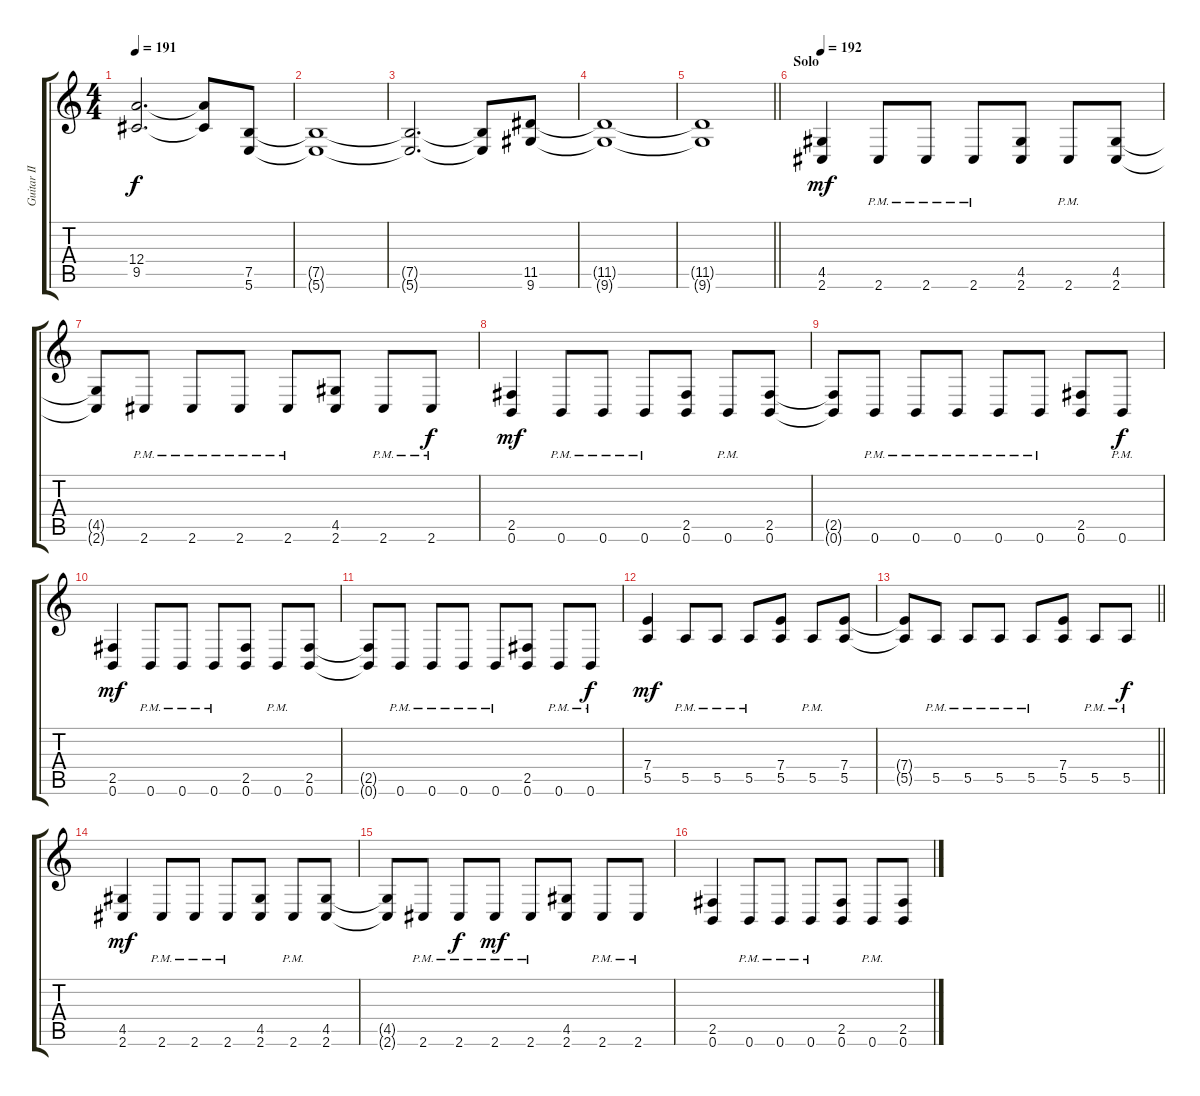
\track ("Guitar II" "Guitar II") {instrument distortionguitar}
\staff {score tabs}
\tuning (B3 Gb3 D3 A2 E2 B1) {hide}
\ts (4 4)
\tempo 191
\clef g2
\ks c
(12.4{t} 9.5{t}).2{d dy f} (12.4{t} 9.5{t}).8 (7.5 5.6).8 |
(7.5{t} 5.6{t}).1 |
(7.5{t} 5.6{t}).2{d} (7.5{t} 5.6{t}).8 (11.5 9.6).8 |
(11.5{t} 9.6{t}).1 |
\barLineRight lightlight
(11.5{t} 9.6{t}).1 |
\section ("" "Solo")
\tempo 192
(4.5 2.6).4{dy mf volume 16} 2.6{pm}.8 2.6{pm}.8 2.6{pm}.8 (4.5 2.6).8 2.6{pm}.8 (4.5 2.6).8 |
(4.5{t} 2.6{t}).8 2.6{pm}.8 2.6{pm}.8 2.6{pm}.8 2.6{pm}.8 (4.5 2.6).8 2.6{pm}.8 2.6{pm}.8{dy f} |
(2.5 0.6).4{dy mf} 0.6{pm}.8 0.6{pm}.8 0.6{pm}.8 (2.5 0.6).8 0.6{pm}.8 (2.5 0.6).8 |
(2.5{t} 0.6{t}).8 0.6{pm}.8 0.6{pm}.8 0.6{pm}.8 0.6{pm}.8 0.6{pm}.8 (2.5 0.6).8 0.6{pm}.8{dy f} |
(2.5 0.6).4{dy mf} 0.6{pm}.8 0.6{pm}.8 0.6{pm}.8 (2.5 0.6).8 0.6{pm}.8 (2.5 0.6).8 |
(2.5{t} 0.6{t}).8 0.6{pm}.8 0.6{pm}.8 0.6{pm}.8 0.6{pm}.8 (2.5 0.6).8 0.6{pm}.8 0.6{pm}.8{dy f} |
(7.4 5.5).4{dy mf} 5.5{pm}.8 5.5{pm}.8 5.5{pm}.8 (7.4 5.5).8 5.5{pm}.8 (7.4 5.5).8 |
\barLineRight lightlight
(7.4{t} 5.5{t}).8 5.5{pm}.8 5.5{pm}.8 5.5{pm}.8 5.5{pm}.8 (7.4 5.5).8 5.5{pm}.8 5.5{pm}.8{dy f} |
\section ("" "")
(4.5 2.6).4{dy mf} 2.6{pm}.8 2.6{pm}.8 2.6{pm}.8 (4.5 2.6).8 2.6{pm}.8 (4.5 2.6).8 |
(4.5{t} 2.6{t}).8 2.6{pm}.8 2.6{pm}.8{dy f} 2.6{pm}.8{dy mf} 2.6{pm}.8 (4.5 2.6).8 2.6{pm}.8 2.6{pm}.8 |
(2.5 0.6).4 0.6{pm}.8 0.6{pm}.8 0.6{pm}.8 (2.5 0.6).8 0.6{pm}.8 (2.5 0.6).8
